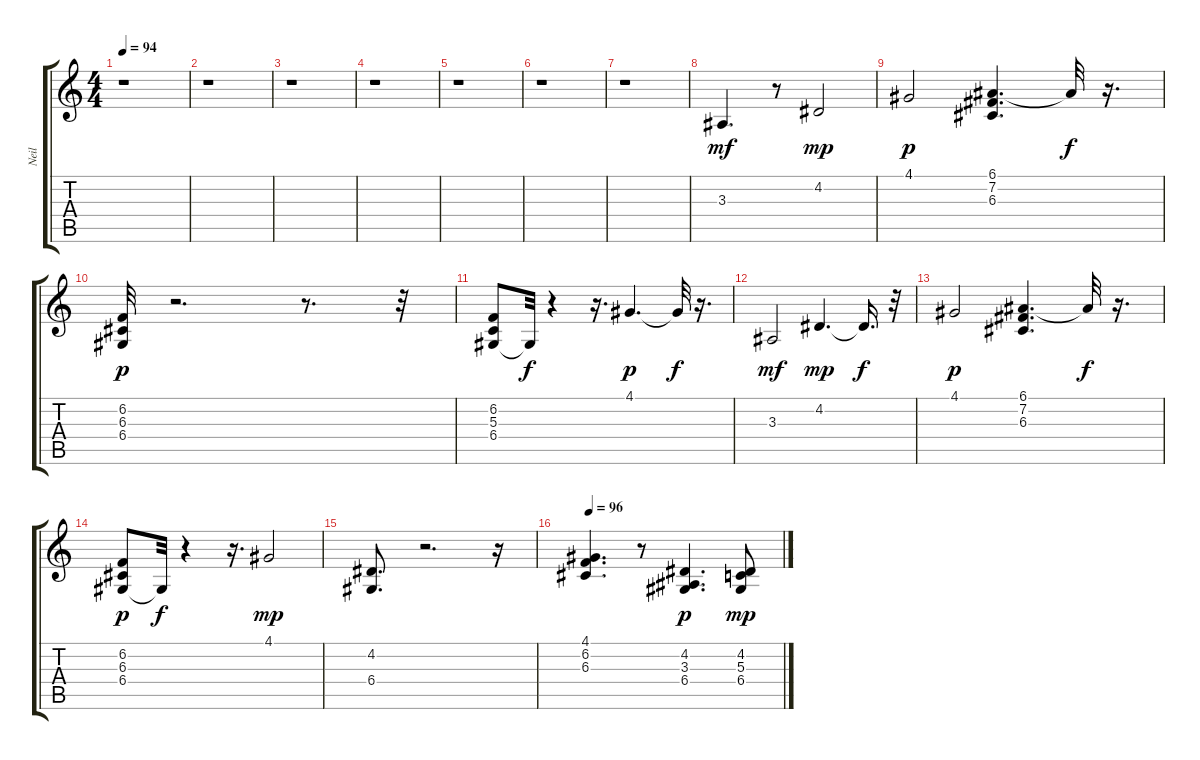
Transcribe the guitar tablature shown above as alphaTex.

\track ("Neil" "Neil") {instrument stringensemble1}
\staff {score tabs}
\tuning (E4 B3 G3 D3 A2 E2) {hide}
\ts (4 4)
\tempo 94
\clef g2
\ks c
r.1{dy f} |
r.1 |
r.1 |
r.1 |
r.1 |
r.1 |
r.1 |
3.3.4{d dy mf} r.8 4.2.2{dy mp} |
4.1.2{dy p} (6.1 7.2 6.3).4{d} 6.1{t}.32{dy f} r.16{d} |
(6.2 6.3 6.4).32{dy p} r.2{d} r.8{d} r.32 |
(6.2 5.3 6.4).8 6.4{t}.32{dy f} r.4 r.16{d} 4.1.4{d dy p} 4.1{t}.32{dy f} r.16{d} |
3.3.2{dy mf} 4.2.4{d dy mp} 4.2{t}.16{d dy f} r.32 |
4.1.2{dy p} (6.1 7.2 6.3).4{d} 6.1{t}.32{dy f} r.16{d} |
(6.2 6.3 6.4).8{dy p} 6.4{t}.32{dy f} r.4 r.16{d} 4.1.2{dy mp} |
(4.2 6.4).8{d} r.2{d} r.16 |
\tempo 96
(4.1 6.2 6.3).4{d} r.8 (4.2 3.3 6.4).4{d dy p} (4.2 5.3 6.4).8{dy mp}
